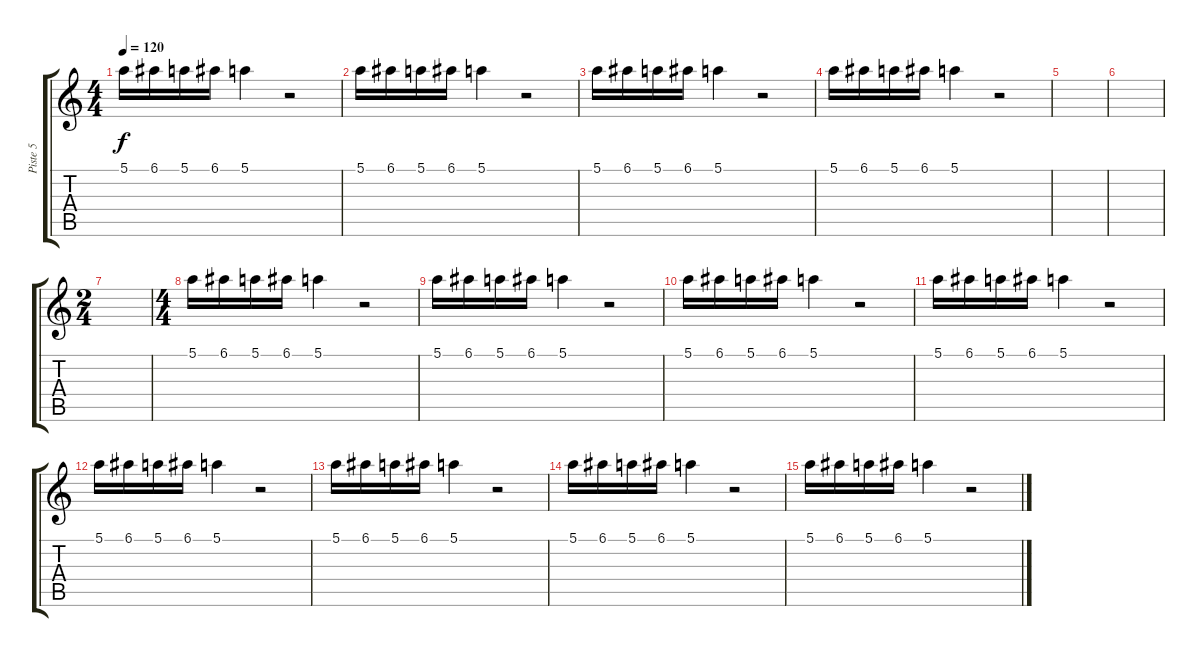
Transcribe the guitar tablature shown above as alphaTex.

\track ("Piste 5" "Piste 5") {instrument acousticguitarnylon}
\staff {score tabs}
\tuning (E4 B3 G3 D3 A2 E2) {hide}
\ts (4 4)
\tempo 120
\clef g2
\ks c
5.1.16{dy f} 6.1.16 5.1.16 6.1.16 5.1.4 r.2 |
5.1.16 6.1.16 5.1.16 6.1.16 5.1.4 r.2 |
5.1.16 6.1.16 5.1.16 6.1.16 5.1.4 r.2 |
5.1.16 6.1.16 5.1.16 6.1.16 5.1.4 r.2 |
|
|
\ts (2 4)
|
\ts (4 4)
5.1.16 6.1.16 5.1.16 6.1.16 5.1.4 r.2 |
5.1.16 6.1.16 5.1.16 6.1.16 5.1.4 r.2 |
5.1.16 6.1.16 5.1.16 6.1.16 5.1.4 r.2 |
5.1.16 6.1.16 5.1.16 6.1.16 5.1.4 r.2 |
5.1.16 6.1.16 5.1.16 6.1.16 5.1.4 r.2 |
5.1.16 6.1.16 5.1.16 6.1.16 5.1.4 r.2 |
5.1.16 6.1.16 5.1.16 6.1.16 5.1.4 r.2 |
5.1.16 6.1.16 5.1.16 6.1.16 5.1.4 r.2
